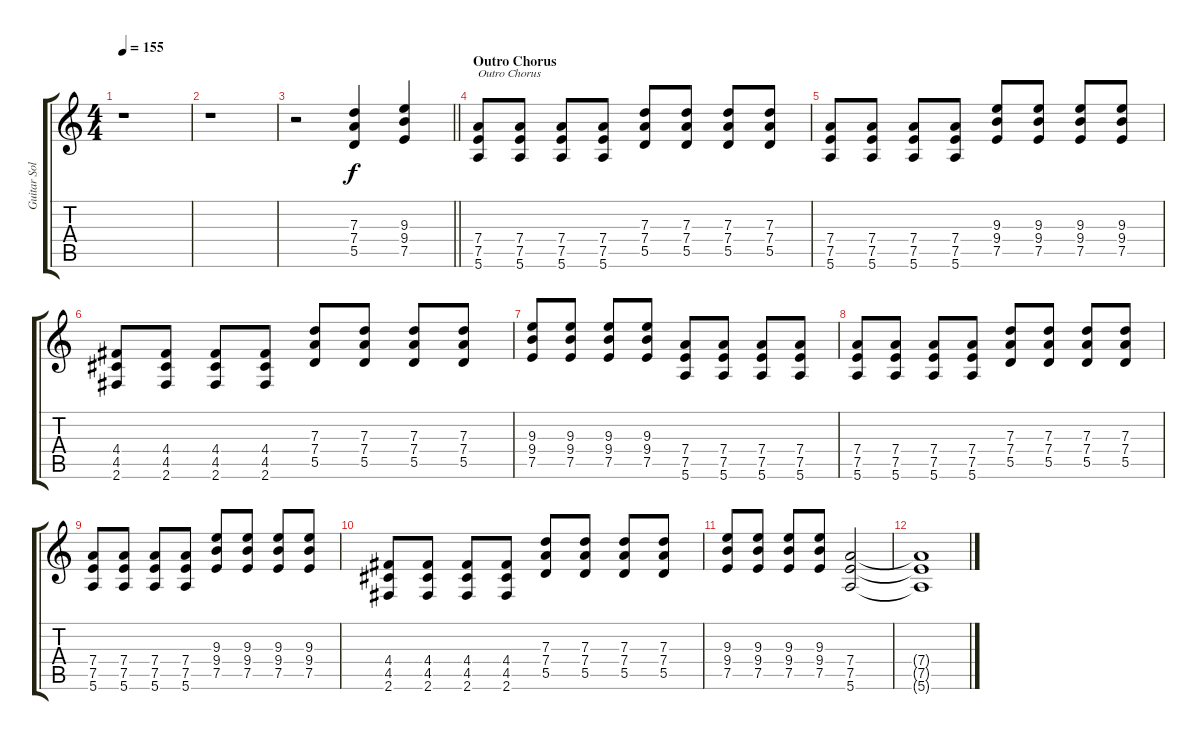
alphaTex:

\track ("Guitar Solo" "Guitar Sol") {instrument distortionguitar}
\staff {score tabs}
\tuning (E4 B3 G3 D3 A2 E2) {hide}
\ts (4 4)
\tempo 155
\clef g2
\ks c
r.1{dy f} |
r.1 |
\barLineRight lightlight
r.2 (7.3 7.4 5.5).4 (9.3 9.4 7.5).4 |
\section ("" "Outro Chorus")
(7.4 7.5 5.6).8{txt "Outro Chorus" instrument distortionguitar} (7.4 7.5 5.6).8 (7.4 7.5 5.6).8 (7.4 7.5 5.6).8 (7.3 7.4 5.5).8 (7.3 7.4 5.5).8 (7.3 7.4 5.5).8 (7.3 7.4 5.5).8 |
(7.4 7.5 5.6).8 (7.4 7.5 5.6).8 (7.4 7.5 5.6).8 (7.4 7.5 5.6).8 (9.3 9.4 7.5).8 (9.3 9.4 7.5).8 (9.3 9.4 7.5).8 (9.3 9.4 7.5).8 |
(4.4 4.5 2.6).8 (4.4 4.5 2.6).8 (4.4 4.5 2.6).8 (4.4 4.5 2.6).8 (7.3 7.4 5.5).8 (7.3 7.4 5.5).8 (7.3 7.4 5.5).8 (7.3 7.4 5.5).8 |
(9.3 9.4 7.5).8 (9.3 9.4 7.5).8 (9.3 9.4 7.5).8 (9.3 9.4 7.5).8 (7.4 7.5 5.6).8 (7.4 7.5 5.6).8 (7.4 7.5 5.6).8 (7.4 7.5 5.6).8 |
(7.4 7.5 5.6).8 (7.4 7.5 5.6).8 (7.4 7.5 5.6).8 (7.4 7.5 5.6).8 (7.3 7.4 5.5).8 (7.3 7.4 5.5).8 (7.3 7.4 5.5).8 (7.3 7.4 5.5).8 |
(7.4 7.5 5.6).8 (7.4 7.5 5.6).8 (7.4 7.5 5.6).8 (7.4 7.5 5.6).8 (9.3 9.4 7.5).8 (9.3 9.4 7.5).8 (9.3 9.4 7.5).8 (9.3 9.4 7.5).8 |
(4.4 4.5 2.6).8 (4.4 4.5 2.6).8 (4.4 4.5 2.6).8 (4.4 4.5 2.6).8 (7.3 7.4 5.5).8 (7.3 7.4 5.5).8 (7.3 7.4 5.5).8 (7.3 7.4 5.5).8 |
(9.3 9.4 7.5).8 (9.3 9.4 7.5).8 (9.3 9.4 7.5).8 (9.3 9.4 7.5).8 (7.4 7.5 5.6).2 |
(7.4{t} 7.5{t} 5.6{t}).1
